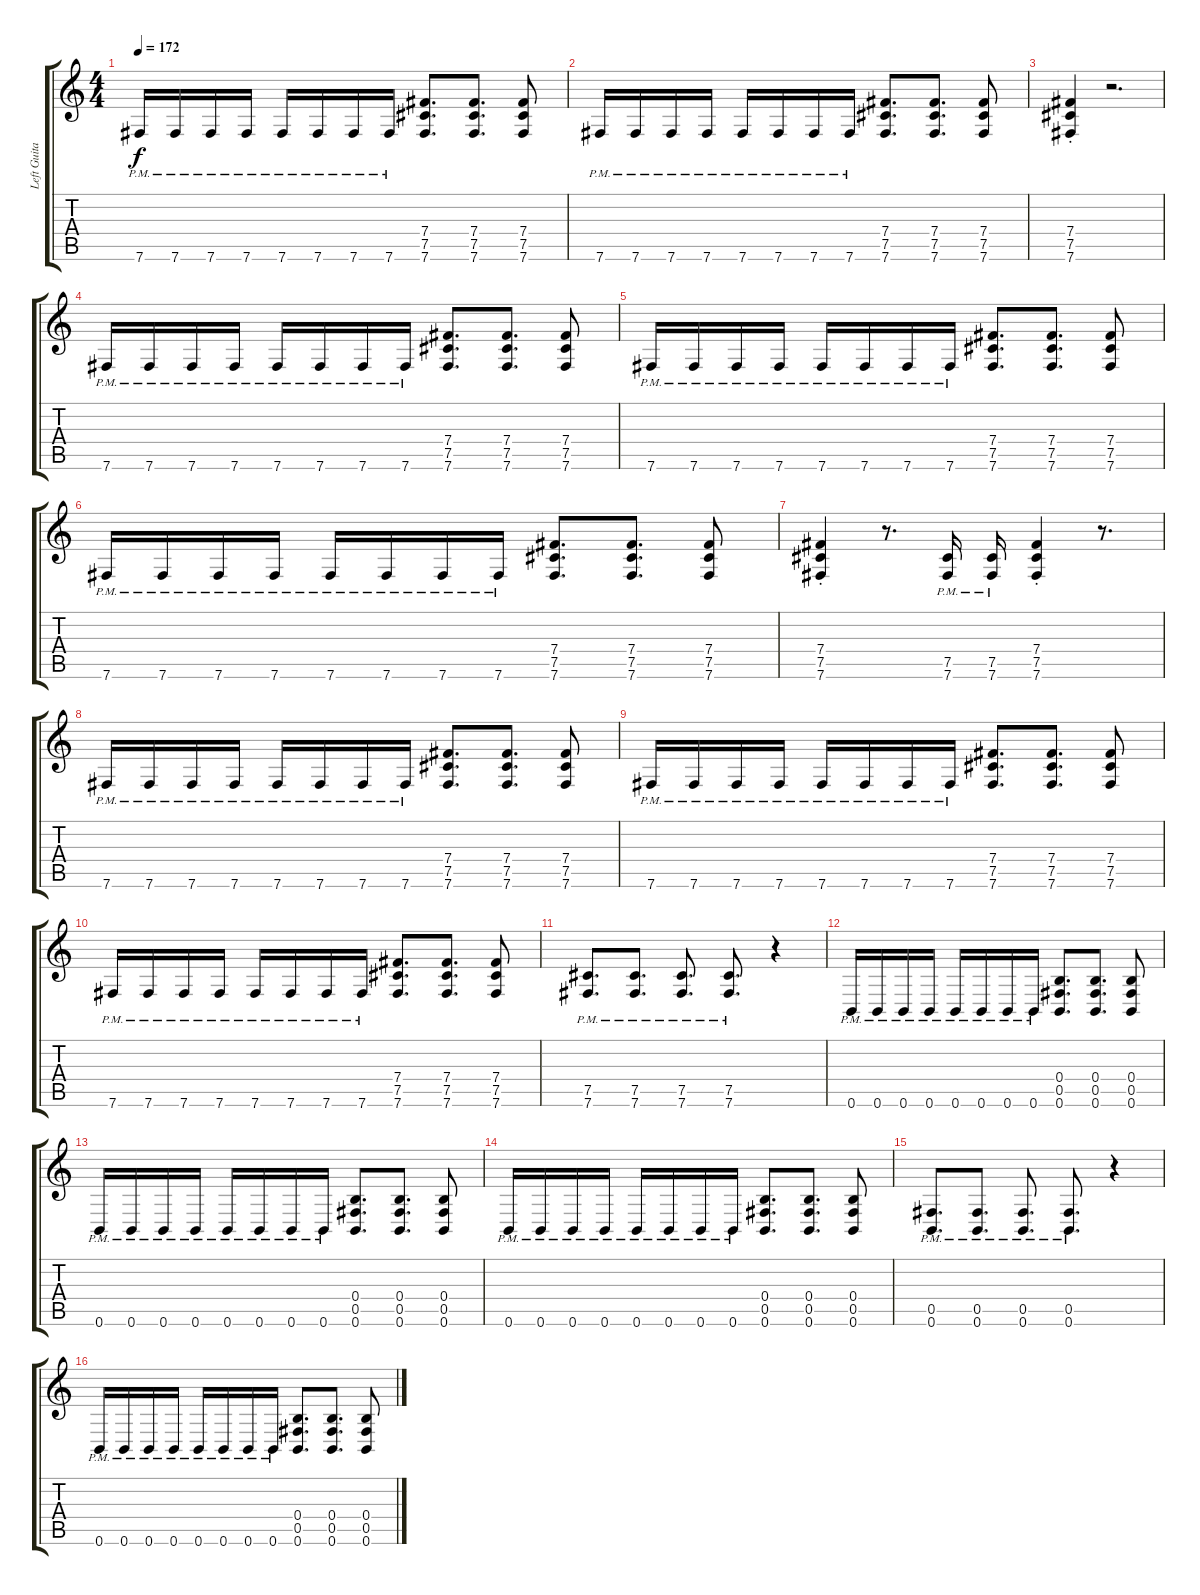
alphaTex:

\track ("Left Guitar" "Left Guita") {instrument distortionguitar}
\staff {score tabs}
\tuning (Db4 Ab3 E3 B2 Gb2 B1) {hide}
\ts (4 4)
\tempo 172
\clef g2
\ks c
7.6{pm}.16{dy f} 7.6{pm}.16 7.6{pm}.16 7.6{pm}.16 7.6{pm}.16 7.6{pm}.16 7.6{pm}.16 7.6{pm}.16 (7.4 7.5 7.6).8{d} (7.4 7.5 7.6).8{d} (7.4 7.5 7.6).8 |
7.6{pm}.16 7.6{pm}.16 7.6{pm}.16 7.6{pm}.16 7.6{pm}.16 7.6{pm}.16 7.6{pm}.16 7.6{pm}.16 (7.4 7.5 7.6).8{d} (7.4 7.5 7.6).8{d} (7.4 7.5 7.6).8 |
(7.4{st} 7.5{st} 7.6{st}).4 r.2{d} |
7.6{pm}.16 7.6{pm}.16 7.6{pm}.16 7.6{pm}.16 7.6{pm}.16 7.6{pm}.16 7.6{pm}.16 7.6{pm}.16 (7.4 7.5 7.6).8{d} (7.4 7.5 7.6).8{d} (7.4 7.5 7.6).8 |
7.6{pm}.16 7.6{pm}.16 7.6{pm}.16 7.6{pm}.16 7.6{pm}.16 7.6{pm}.16 7.6{pm}.16 7.6{pm}.16 (7.4 7.5 7.6).8{d} (7.4 7.5 7.6).8{d} (7.4 7.5 7.6).8 |
7.6{pm}.16 7.6{pm}.16 7.6{pm}.16 7.6{pm}.16 7.6{pm}.16 7.6{pm}.16 7.6{pm}.16 7.6{pm}.16 (7.4 7.5 7.6).8{d} (7.4 7.5 7.6).8{d} (7.4 7.5 7.6).8 |
(7.4{st} 7.5{st} 7.6{st}).4 r.8{d} (7.5{pm} 7.6{pm}).16 (7.5{pm} 7.6{pm}).16 (7.4{st} 7.5{st} 7.6{st}).4 r.8{d} |
7.6{pm}.16 7.6{pm}.16 7.6{pm}.16 7.6{pm}.16 7.6{pm}.16 7.6{pm}.16 7.6{pm}.16 7.6{pm}.16 (7.4 7.5 7.6).8{d} (7.4 7.5 7.6).8{d} (7.4 7.5 7.6).8 |
7.6{pm}.16 7.6{pm}.16 7.6{pm}.16 7.6{pm}.16 7.6{pm}.16 7.6{pm}.16 7.6{pm}.16 7.6{pm}.16 (7.4 7.5 7.6).8{d} (7.4 7.5 7.6).8{d} (7.4 7.5 7.6).8 |
7.6{pm}.16 7.6{pm}.16 7.6{pm}.16 7.6{pm}.16 7.6{pm}.16 7.6{pm}.16 7.6{pm}.16 7.6{pm}.16 (7.4 7.5 7.6).8{d} (7.4 7.5 7.6).8{d} (7.4 7.5 7.6).8 |
(7.5{pm} 7.6{pm}).8{d} (7.5{pm} 7.6{pm}).8{d} (7.5{pm} 7.6{pm}).8{d} (7.5{pm} 7.6{pm}).8{d} r.4 |
0.6{pm}.16 0.6{pm}.16 0.6{pm}.16 0.6{pm}.16 0.6{pm}.16 0.6{pm}.16 0.6{pm}.16 0.6{pm}.16 (0.4 0.5 0.6).8{d} (0.4 0.5 0.6).8{d} (0.4 0.5 0.6).8 |
0.6{pm}.16 0.6{pm}.16 0.6{pm}.16 0.6{pm}.16 0.6{pm}.16 0.6{pm}.16 0.6{pm}.16 0.6{pm}.16 (0.4 0.5 0.6).8{d} (0.4 0.5 0.6).8{d} (0.4 0.5 0.6).8 |
0.6{pm}.16 0.6{pm}.16 0.6{pm}.16 0.6{pm}.16 0.6{pm}.16 0.6{pm}.16 0.6{pm}.16 0.6{pm}.16 (0.4 0.5 0.6).8{d} (0.4 0.5 0.6).8{d} (0.4 0.5 0.6).8 |
(0.5{pm} 0.6{pm}).8{d} (0.5{pm} 0.6{pm}).8{d} (0.5{pm} 0.6{pm}).8{d} (0.5{pm} 0.6{pm}).8{d} r.4 |
0.6{pm}.16 0.6{pm}.16 0.6{pm}.16 0.6{pm}.16 0.6{pm}.16 0.6{pm}.16 0.6{pm}.16 0.6{pm}.16 (0.4 0.5 0.6).8{d} (0.4 0.5 0.6).8{d} (0.4 0.5 0.6).8
